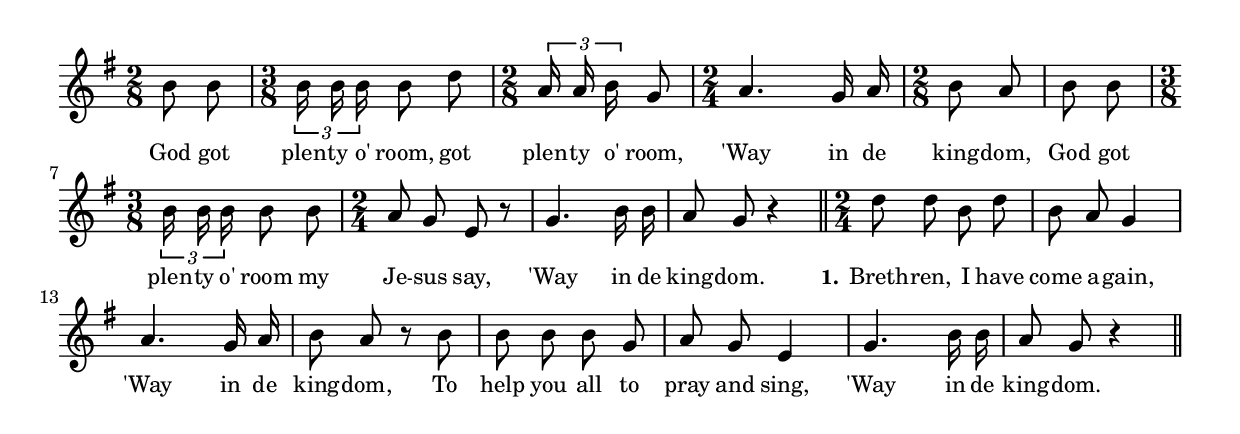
% 128.ly - Score sheet for "God Got Plenty O' Room"
% Copyright (C) 2007  Marcus Brinkmann <marcus@gnu.org>
%
% This score sheet is free software; you can redistribute it and/or
% modify it under the terms of the Creative Commons Legal Code
% Attribution-ShareALike as published by Creative Commons; either
% version 2.0 of the License, or (at your option) any later version.
%
% This score sheet is distributed in the hope that it will be useful,
% but WITHOUT ANY WARRANTY; without even the implied warranty of
% MERCHANTABILITY or FITNESS FOR A PARTICULAR PURPOSE.  See the
% Creative Commons Legal Code Attribution-ShareALike for more details.
%
% You should have received a copy of the Creative Commons Legal Code
% Attribution-ShareALike along with this score sheet; if not, write to
% Creative Commons, 543 Howard Street, 5th Floor,
% San Francisco, CA 94105-3013  United States

\version "2.10.0"

%\header
%{
%  title = "God Got Plenty O' Room"
%  composer = "trad."
%}

melody =
<<
     \context Voice
    {
	\set Staff.midiInstrument = "acoustic grand"
	\override Staff.VerticalAxisGroup #'minimum-Y-extent = #'(0 . 0)
	
	\autoBeamOff

%%	\time 2/4
	\clef violin
	\key g \major
	{
	    \time 2/8 b'8 b' | \time 3/8 \times 2/3 { b'16 b' b' } b'8 d'' |
	    \time 2/8 \times 2/3 { a'16 a' b' } g'8 |
	    \time 2/4 a'4. g'16 a' | \time 2/8 b'8 a' | b'8 b' |
	    \time 3/8 \times 2/3 { b'16 b' b' } b'8 b' |
	    \time 2/4 a'8 g' e' r | g'4. b'16 b' |
	    a'8 g' r4 \bar "||"
	    \time 2/4 d''8 d'' b' d'' | b'8 a' g'4 | a'4. g'16 a' |
	    b'8 a' r b' | b'8 b' b' g' | a'8 g' e'4 | g'4. b'16 b' |
	    a'8 g' r4 \bar "||"
	}
    }
    \lyricsto "" \new Lyrics
    {
        \override LyricText #'font-size = #0
        \override StanzaNumber #'font-size = #-1

	God got plen -- ty o' room, got plen -- ty o' room,
	'Way in de king -- dom,
	God got plen -- ty o' room my Je -- sus say,
	'Way in de king -- dom.

	\set stanza = "1."
	Breth -- ren, I have come a -- gain,
	'Way in de king -- dom,
	To help you all to pray and sing,
	'Way in de king -- dom.
    }
>>


\score
{
  \new Staff { \melody }

  \layout { indent = 0.0 }
}

\score
{
  \new Staff { \unfoldRepeats \melody }

  
  \midi {
    \context {
      \Score
      tempoWholesPerMinute = #(ly:make-moment 80 4)
      }
    }


}
